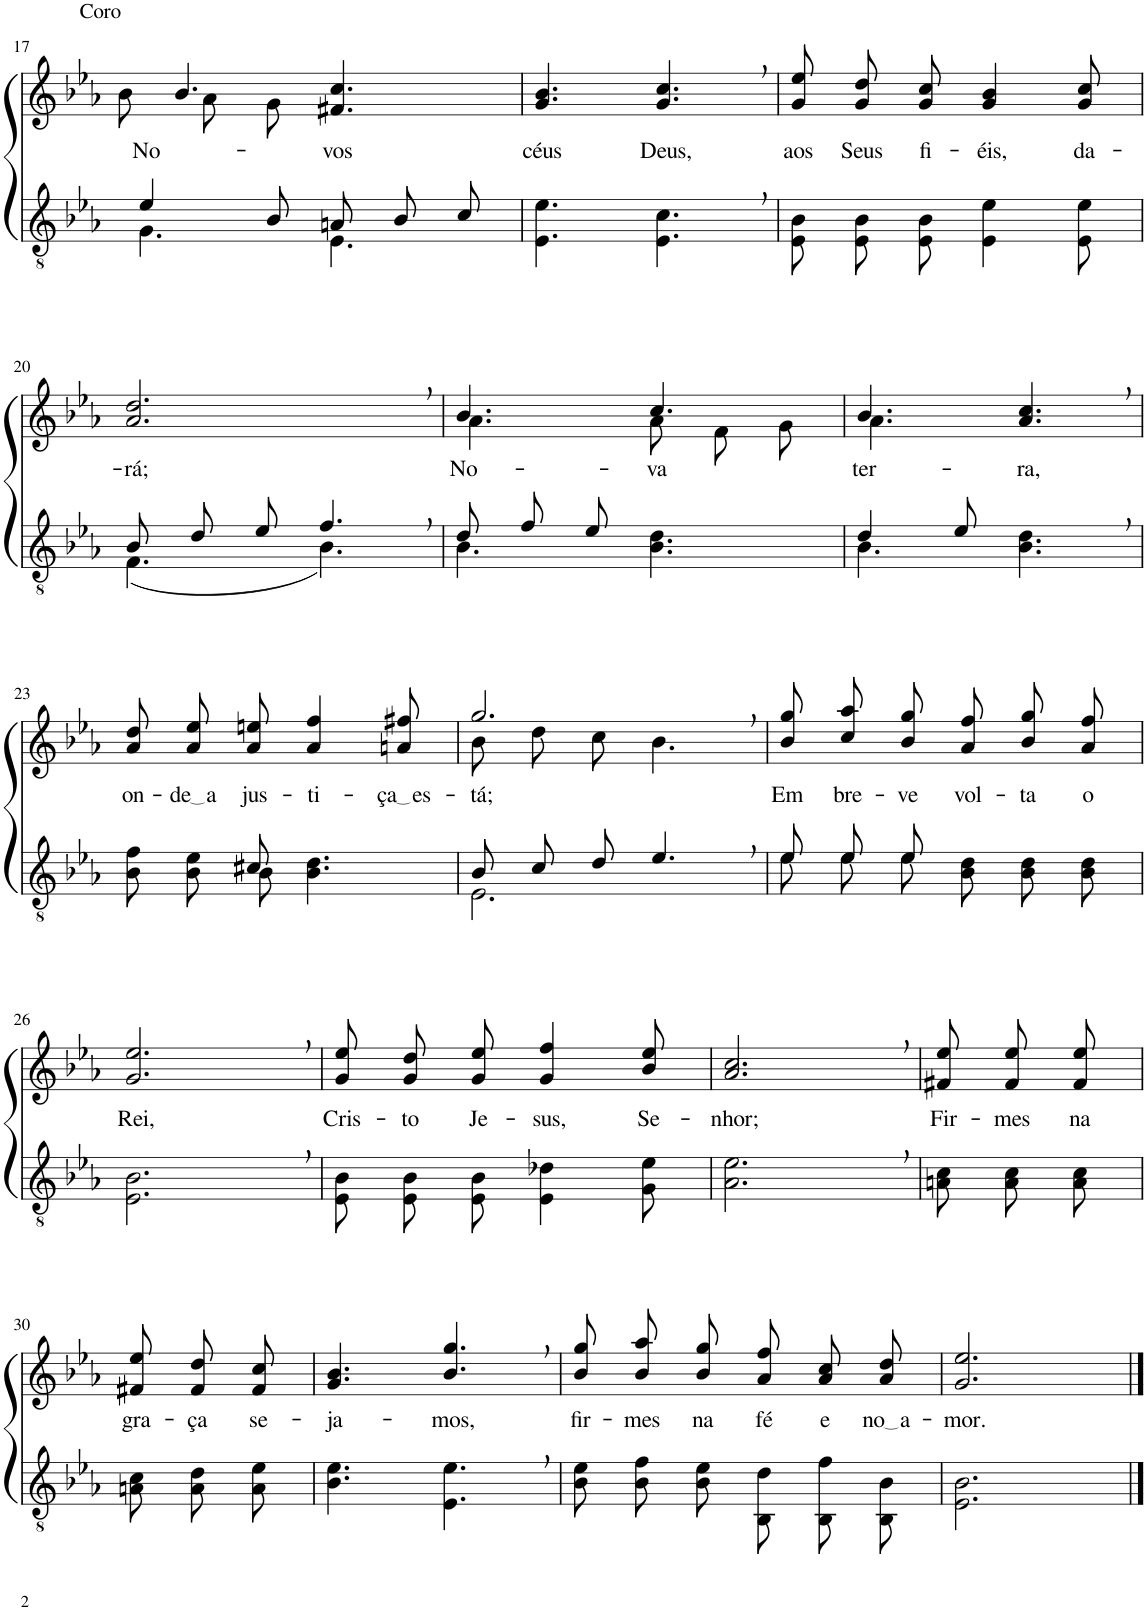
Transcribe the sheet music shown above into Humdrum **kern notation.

**kern	**kern	**text
*part2	*part1	*part1
*staff2	*staff1	*staff1
*I"Parte III e IV	*I"Parte I e II	*
!!LO:PB:g=z
*clefGv2	*clefG2	*
*Trd3c5	*Trd3c5	*
*k[b-e-a-]	*k[b-e-a-]	*
*M6/8	*M6/8	*
=17	=17	=17
*^	*	*
!	!	!LO:TX:a:t=Coro	!
!	!	!	!LO:LY:b
*	*	*^	*
4e-/	4.G\	4.b-/	8b-\L	No-
.	.	.	8a-\	.
8B-/	.	.	8g\J	.
!	!	!	!	!LO:LY:b
8An/L	4.E-\	4.f#X/ 4.cc/	4.ryy	-vos
8B-/	.	.	.	.
8c/J	.	.	.	.
*v	*v	*	*	*
*	*v	*v	*
=18	=18	=18
!	!	!LO:LY:b
4.E-\ 4.e-\	4.g/ 4.b-/	céus
!	!	!LO:LY:b
4.E-\, 4.c\,	4.g/, 4.cc/,	Deus,
=19	=19	=19
!	!	!LO:LY:b
8E-/ 8B-/L	8g/ 8ee-/L	aos
!	!	!LO:LY:b
8E-/ 8B-/	8g/ 8dd/	Seus
!	!	!LO:LY:b
8E-/ 8B-/J	8g/ 8cc/J	fi-
!	!	!LO:LY:b
4E-\ 4e-\	4g/ 4b-/	-éis,
!	!	!LO:LY:b
8E-\ 8e-\	8g/ 8cc/	da-
!!LO:LB:g=z
=20	=20	=20
*^	*	*
!	!	!	!LO:LY:b
8B-/L	(4.F\	2.a-/, 2.dd/,	-rá;
8d/	.	.	.
8e-/J	.	.	.
4.f,/	4.B-\)	.	.
=21	=21	=21	=21
!	!	!	!LO:LY:b
*	*	*^	*
8d/L	4.B-\	4.b-/	4.a-\	No-
8f/	.	.	.	.
8e-/J	.	.	.	.
!	!	!	!	!LO:LY:b
4.ryy	4.B-\ 4.d\	4.cc/	8a-\L	-va
.	.	.	8f\	.
.	.	.	8g\J	.
=22	=22	=22	=22	=22
!	!	!	!	!LO:LY:b
4d/	4.B-\	4.b-/	4.a-\	ter-
8e-/	.	.	.	.
!	!	!	!	!LO:LY:b
4.ryy	4.B-\ 4.d\	4.a-/, 4.cc/,	4.ryy	-ra,
!!LO:LB:g=z
=23	=23	=23	=23	=23
!	!	!	!	!LO:LY:b
*	*	*v	*v	*
8B-\ 8f\L	4ryy	8a-\ 8dd\L	on-
!	!	!	!LO:LY:b
8B-\ 8e-\	.	8a-\ 8ee-\	de a
!	!	!	!LO:LY:b
8B-\J	8c#X/	8a-\ 8een\J	jus-
!	!	!	!LO:LY:b
4.B-\ 4.d\	4.ryy	4a-/ 4ff/	-ti-
!	!	!	!LO:LY:b
.	.	8an/ 8ff#X/	ça es
=24	=24	=24	=24
!	!	!	!LO:LY:b
*	*	*^	*
8B-/L	2.E-\	2.gg,/	8b-\L	-tá;
8c/	.	.	8dd\	.
8d/J	.	.	8cc\J	.
4.e-,/	.	.	4.b-\	.
=25	=25	=25	=25	=25
!	!	!	!	!LO:LY:b
*	*	*v	*v	*
8e-/L	8e-\L	8b-\ 8gg\L	Em
!	!	!	!LO:LY:b
8e-/	8e-\	8cc\ 8aa-\	bre-
!	!	!	!LO:LY:b
8e-/J	8e-\J	8b-\ 8gg\J	-ve
!	!	!	!LO:LY:b
4.ryy	8B-\ 8d\L	8a-\ 8ff\L	vol-
!	!	!	!LO:LY:b
.	8B-\ 8d\	8b-\ 8gg\	-ta
!	!	!	!LO:LY:b
.	8B-\ 8d\J	8a-\ 8ff\J	o
!!LO:LB:g=z
=26	=26	=26	=26
!	!	!	!LO:LY:b
*v	*v	*	*
2.E-\, 2.B-\,	2.g/, 2.ee-/,	Rei,
=27	=27	=27
!	!	!LO:LY:b
8E-/ 8B-/L	8g\ 8ee-\L	Cris-
!	!	!LO:LY:b
8E-/ 8B-/	8g\ 8dd\	-to
!	!	!LO:LY:b
8E-/ 8B-/J	8g\ 8ee-\J	Je-
!	!	!LO:LY:b
4E-\ 4d-X\	4g/ 4ff/	-sus,
!	!	!LO:LY:b
8G\ 8e-\	8b-/ 8ee-/	Se-
=28	=28	=28
!	!	!LO:LY:b
2.A-\, 2.e-\,	2.a-/, 2.cc/,	-nhor;
=29	=29	=29
!	!	!LO:LY:b
8An\ 8c\L	8f#X\ 8ee-\L	Fir-
!	!	!LO:LY:b
8A\ 8c\	8f#\ 8ee-\	-mes
!	!	!LO:LY:b
8A\ 8c\J	8f#\ 8ee-\J	na
!!LO:LB:g=z
=30	=30	=30
!	!	!LO:LY:b
8An\ 8c\L	8f#X/ 8ee-/L	gra-
!	!	!LO:LY:b
8A\ 8d\	8f#/ 8dd/	-ça
!	!	!LO:LY:b
8A\ 8e-\J	8f#/ 8cc/J	se-
=31	=31	=31
!	!	!LO:LY:b
4.B-\ 4.e-\	4.g/ 4.b-/	-ja-
!	!	!LO:LY:b
4.E-\, 4.e-\,	4.b-/, 4.gg/,	-mos,
=32	=32	=32
!	!	!LO:LY:b
8B-\ 8e-\L	8b-\ 8gg\L	fir-
!	!	!LO:LY:b
8B-\ 8f\	8b-\ 8aa-\	-mes
!	!	!LO:LY:b
8B-\ 8e-\J	8b-\ 8gg\J	na
!	!	!LO:LY:b
8BB-/ 8d/L	8a-\ 8ff\L	fé
!	!	!LO:LY:b
8BB-/ 8f/	8a-\ 8cc\	e
!	!	!LO:LY:b
8BB-/ 8B-/J	8a-\ 8dd\J	no a
=33	=33	=33
!	!	!LO:LY:b
2.E-\ 2.B-\	2.g/ 2.ee-/	-mor.
==	==	==
*-	*-	*-
